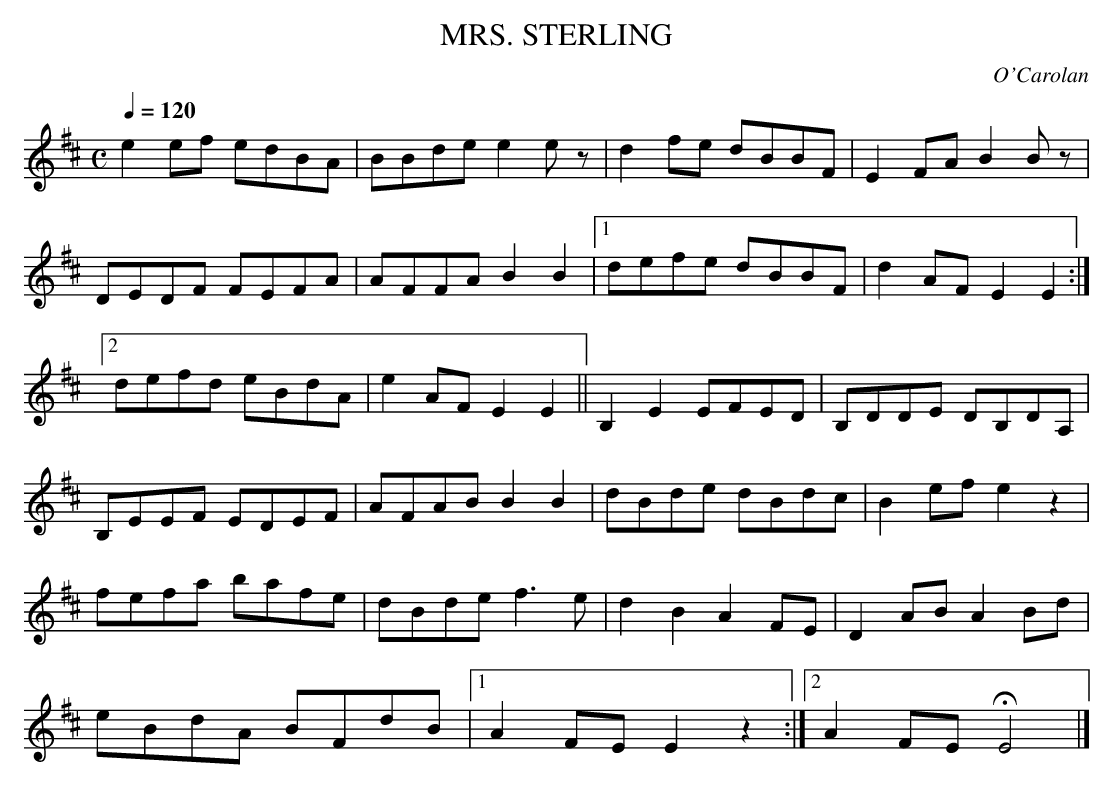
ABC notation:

X:1
T:MRS. STERLING
C:O'Carolan
Q:1/4=120
M:C
L:1/8
K:E dorian
e2ef edBA|BBde e2ez|d2fe dBBF|E2FA B2Bz|
DEDF FEFA|AFFA B2B2|1 defe dBBF|d2AF E2E2:|
[2 defd eBdA|e2AF E2E2||B,2E2 EFED|B,DDE DB,DA,|
B,EEF EDEF|AFAB B2B2|dBde dBdc|B2ef e2z2|
fefa bafe|dBde f3e|d2B2 A2FE|D2AB A2Bd|
eBdA BFdB|1 A2FE E2z2:|2 A2FE HE4|]
